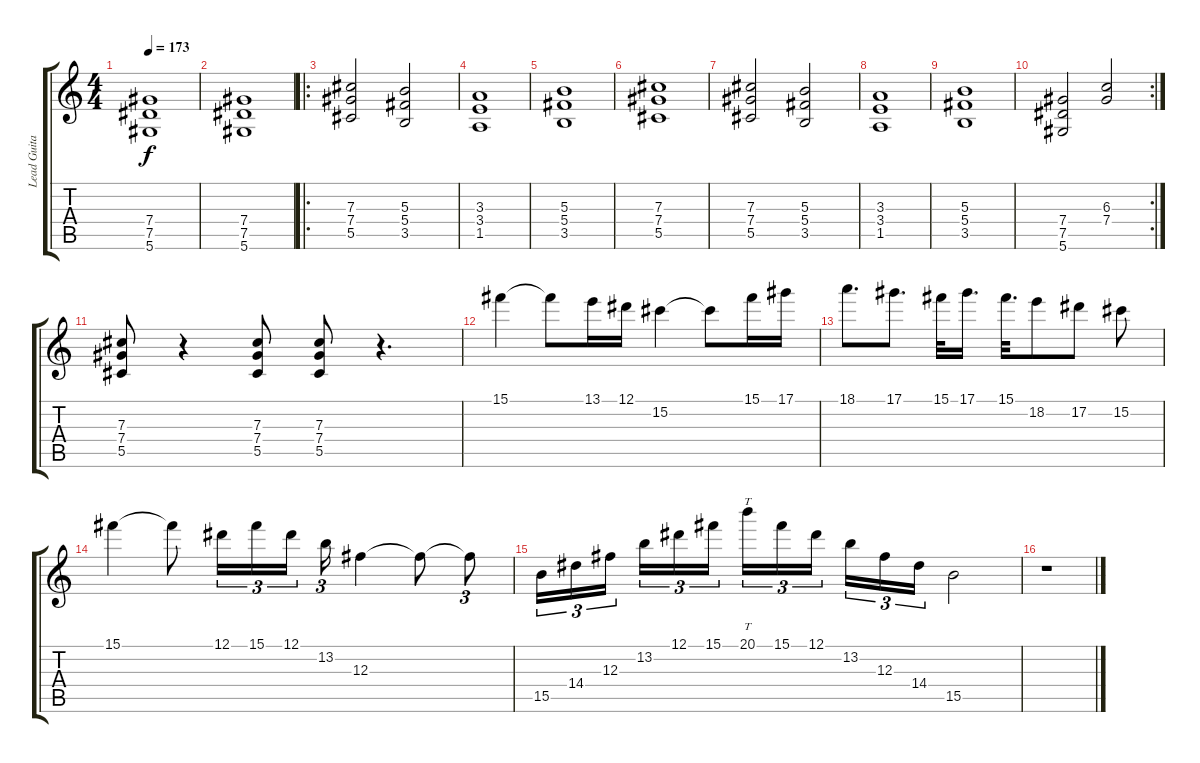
\track ("Lead Guitar" "Lead Guita") {instrument overdrivenguitar}
\staff {score tabs}
\tuning (Eb4 Bb3 Gb3 Db3 Ab2 Eb2) {hide}
\ts (4 4)
\tempo 173
\clef g2
\ks c
(7.4 7.5 5.6).1{dy f} |
(7.4 7.5 5.6).1 |
\ro
(7.3 7.4 5.5).2 (5.3 5.4 3.5).2 |
(3.3 3.4 1.5).1 |
(5.3 5.4 3.5).1 |
(7.3 7.4 5.5).1 |
(7.3 7.4 5.5).2 (5.3 5.4 3.5).2 |
(3.3 3.4 1.5).1 |
(5.3 5.4 3.5).1 |
\rc 2
(7.4 7.5 5.6).2 (6.3 7.4).2 |
(7.3 7.4 5.5).8 r.4 (7.3 7.4 5.5).8 (7.3 7.4 5.5).8 r.4{d} |
15.1.4 15.1{t}.8 13.1.16 12.1.16 15.2.4 15.2{t}.8 15.1.16 17.1.16 |
18.1.8{d} 17.1.8{d} 15.1.32 17.1.16{d} 15.1.32{d} 18.2.8 17.2.8 15.2.8 |
15.1.4 15.1{t}.8 12.1.16{tu (3 2)} 15.1.16{tu (3 2)} 12.1.16{tu (3 2)} 13.2.16{tu (3 2)} 12.3.4 12.3{t}.8 12.3{t}.8{tu (3 2)} |
15.5.16{tu (3 2)} 14.4.16{tu (3 2)} 12.3.16{tu (3 2) beam splitsecondary} 13.2.16{tu (3 2)} 12.1.16{tu (3 2)} 15.1.16{tu (3 2)} 20.1.16{tt tu (3 2)} 15.1.16{tu (3 2)} 12.1.16{tu (3 2) beam splitsecondary} 13.2.16{tu (3 2)} 12.3.16{tu (3 2)} 14.4.16{tu (3 2)} 15.5.2 |
r.1
